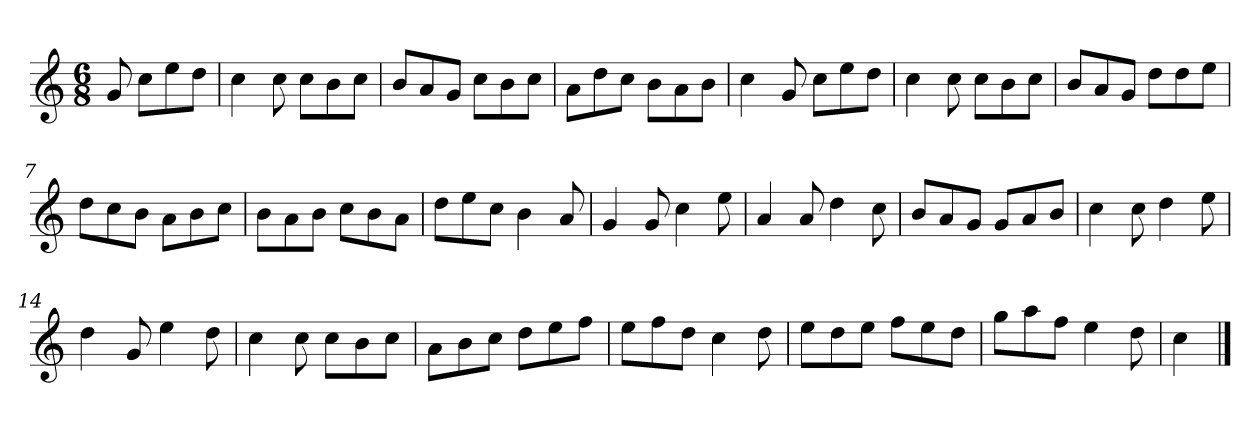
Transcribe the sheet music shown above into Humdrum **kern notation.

**kern
*part1
*staff1
*clefG2
*k[]
*C:
*M6/8
*MM120
=
8g
8cc\L
8ee\
8dd\J
=1
4cc
8cc
8cc\L
8b\
8cc\J
=2
8b/L
8a/
8g/J
8cc\L
8b\
8cc\J
=3
8a\L
8dd\
8cc\J
8b\L
8a\
8b\J
=4
4cc
8g
8cc\L
8ee\
8dd\J
=5
4cc
8cc
8cc\L
8b\
8cc\J
=6
8b/L
8a/
8g/J
8dd\L
8dd\
8ee\J
=7
8dd\L
8cc\
8b\J
8a\L
8b\
8cc\J
=8
8b\L
8a\
8b\J
8cc\L
8b\
8a\J
=9
8dd\L
8ee\
8cc\J
4b
8a
=10
4g
8g
4cc
8ee
=11
4a
8a
4dd
8cc
=12
8b/L
8a/
8g/J
8g/L
8a/
8b/J
=13
4cc
8cc
4dd
8ee
=14
4dd
8g
4ee
8dd
=15
4cc
8cc
8cc\L
8b\
8cc\J
=16
8a\L
8b\
8cc\J
8dd\L
8ee\
8ff\J
=17
8ee\L
8ff\
8dd\J
4cc
8dd
=18
8ee\L
8dd\
8ee\J
8ff\L
8ee\
8dd\J
=19
8gg\L
8aa\
8ff\J
4ee
8dd
=20
4cc
==
*-
